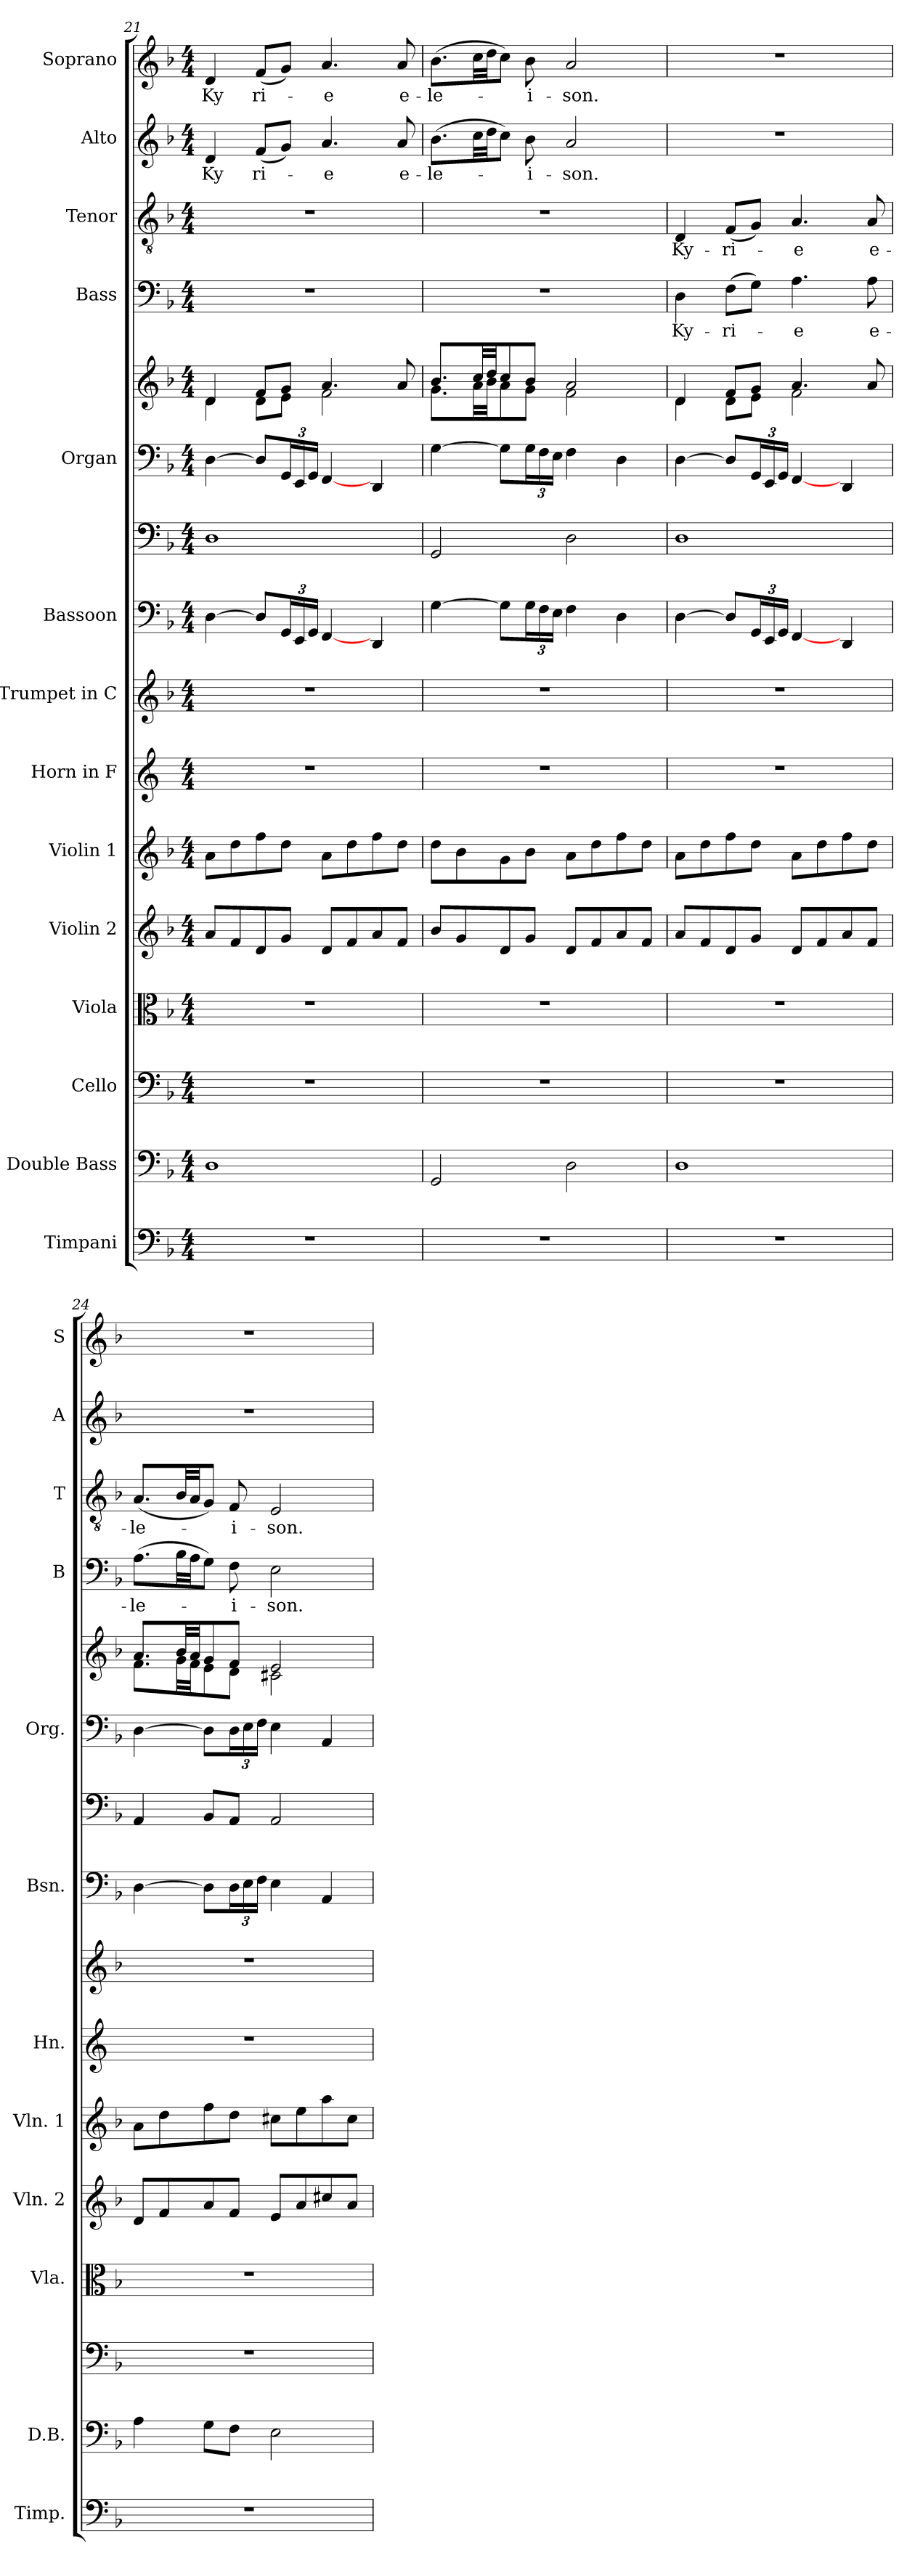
**kern	**kern	**kern	**kern	**kern	**kern	**kern	**kern	**kern	**kern	**kern	**kern	**kern	**text	**kern	**text	**kern	**text	**kern	**text
*part15	*part14	*part13	*part12	*part11	*part10	*part9	*part8	*part7	*part6	*part5	*part5	*part4	*part4	*part3	*part3	*part2	*part2	*part1	*part1
*staff16	*staff15	*staff14	*staff13	*staff12	*staff11	*staff10	*staff9	*staff8	*staff7	*staff6	*staff5	*staff4	*staff4	*staff3	*staff3	*staff2	*staff2	*staff1	*staff1
*I"Timpani	*I"Double Bass	*I"Cello	*I"Viola	*I"Violin 2	*I"Violin 1	*I"Horn in F	*I"Trumpet in C	*I"Bassoon	*	*I"Organ	*	*I"Bass	*	*I"Tenor	*	*I"Alto	*	*I"Soprano	*
*I'Timp.	*I'D.B.	*	*I'Vla.	*I'Vln. 2	*I'Vln. 1	*I'Hn.	*	*I'Bsn.	*	*I'Org.	*	*I'B	*	*I'T	*	*I'A	*	*I'S	*
*clefF4	*clefF4	*clefF4	*clefC3	*clefG2	*clefG2	*clefG2	*clefG2	*clefF4	*clefF4	*clefF4	*clefG2	*clefF4	*	*clefGv2	*	*clefG2	*	*clefG2	*
*	*ITrd7c12	*	*	*	*	*ITrd4c7	*	*	*	*	*	*	*	*	*	*	*	*	*
*k[b-]	*k[b-]	*k[b-]	*k[b-]	*k[b-]	*k[b-]	*k[b-]	*k[b-]	*k[b-]	*k[b-]	*k[b-]	*k[b-]	*k[b-]	*	*k[b-]	*	*k[b-]	*	*k[b-]	*
*F:	*F:	*F:	*F:	*F:	*F:	*F:	*F:	*F:	*F:	*F:	*F:	*F:	*	*F:	*	*F:	*	*F:	*
*M4/4	*M4/4	*M4/4	*M4/4	*M4/4	*M4/4	*M4/4	*M4/4	*M4/4	*M4/4	*M4/4	*M4/4	*M4/4	*	*M4/4	*	*M4/4	*	*M4/4	*
=21	=21	=21	=21	=21	=21	=21	=21	=21	=21	=21	=21	=21	=21	=21	=21	=21	=21	=21	=21
*	*	*	*	*	*	*	*	*	*	*	*^	*	*	*	*	*	*	*	*
!	!	!	!	!	!	!	!	!	!	!	!	!	!	!	!	!	!	!LO:LY:b	!	!LO:LY:b
1r	1DD	1r	1r	8a/L	8a\L	1r	1r	[4D\	1D	[4D\	4d/	4d\	1r	.	1r	.	4d/	Ky	4d/	Ky
.	.	.	.	8f/	8dd\	.	.	.	.	.	.	.	.	.	.	.	.	.	.	.
!	!	!	!	!	!	!	!	!	!	!	!	!	!	!	!	!	!	!LO:LY:b	!	!LO:LY:b
.	.	.	.	8d/	8ff\	.	.	8D/L]	.	8D/L]	8f/L	8d\L	.	.	.	.	(<8f/L	ri-	(<8f/L	ri-
.	.	.	.	8g/J	8dd\J	.	.	24GG/L	.	24GG/L	8g/J	8e\J	.	.	.	.	8g/J)	.	8g/J)	.
.	.	.	.	.	.	.	.	24EE/	.	24EE/	.	.	.	.	.	.	.	.	.	.
.	.	.	.	.	.	.	.	24GG/JJ	.	24GG/JJ	.	.	.	.	.	.	.	.	.	.
!	!	!	!	!	!	!	!	!	!	!	!	!	!	!	!	!	!	!LO:LY:b	!	!LO:LY:b
.	.	.	.	8d/L	8a\L	.	.	[4FF/	.	[4FF/	4.a/	2f\	.	.	.	.	4.a/	-e	4.a/	-e
.	.	.	.	8f/	8dd\	.	.	.	.	.	.	.	.	.	.	.	.	.	.	.
.	.	.	.	8a/	8ff\	.	.	4DD/	.	4DD/	.	.	.	.	.	.	.	.	.	.
!	!	!	!	!	!	!	!	!	!	!	!	!	!	!	!	!	!	!LO:LY:b	!	!LO:LY:b
.	.	.	.	8f/J	8dd\J	.	.	.	.	.	8a/	.	.	.	.	.	8a/	e-	8a/	e-
=22	=22	=22	=22	=22	=22	=22	=22	=22	=22	=22	=22	=22	=22	=22	=22	=22	=22	=22	=22	=22
!	!	!	!	!	!	!	!	!	!	!	!	!	!	!	!	!	!	!LO:LY:b	!	!LO:LY:b
1r	2GGG/	1r	1r	8b-/L	8dd\L	1r	1r	[4G\	2GG/	[4G\	8.b-/L	8.g\L	1r	.	1r	.	(>8.b-\L	-le-	(>8.b-\L	-le-
.	.	.	.	8g/	8b-\	.	.	.	.	.	.	.	.	.	.	.	.	.	.	.
.	.	.	.	.	.	.	.	.	.	.	32cc/LL	32a\LL	.	.	.	.	32cc\LL	.	32cc\LL	.
.	.	.	.	.	.	.	.	.	.	.	32dd/JJ	32b-\JJ	.	.	.	.	32dd\JJ	.	32dd\JJ	.
.	.	.	.	8d/	8g\	.	.	8G\L]	.	8G\L]	8cc/	8a\	.	.	.	.	8cc\J)	.	8cc\J)	.
!	!	!	!	!	!	!	!	!	!	!	!	!	!	!	!	!	!	!LO:LY:b	!	!LO:LY:b
.	.	.	.	8g/J	8b-\J	.	.	24G\L	.	24G\L	8b-/J	8g\J	.	.	.	.	8b-\	-i-	8b-\	-i-
.	.	.	.	.	.	.	.	24F\	.	24F\	.	.	.	.	.	.	.	.	.	.
.	.	.	.	.	.	.	.	24E\JJ	.	24E\JJ	.	.	.	.	.	.	.	.	.	.
!	!	!	!	!	!	!	!	!	!	!	!	!	!	!	!	!	!	!LO:LY:b	!	!LO:LY:b
.	2DD\	.	.	8d/L	8a\L	.	.	4F\	2D\	4F\	2a/	2f\	.	.	.	.	2a/	-son.	2a/	-son.
.	.	.	.	8f/	8dd\	.	.	.	.	.	.	.	.	.	.	.	.	.	.	.
.	.	.	.	8a/	8ff\	.	.	4D\	.	4D\	.	.	.	.	.	.	.	.	.	.
.	.	.	.	8f/J	8dd\J	.	.	.	.	.	.	.	.	.	.	.	.	.	.	.
=23	=23	=23	=23	=23	=23	=23	=23	=23	=23	=23	=23	=23	=23	=23	=23	=23	=23	=23	=23	=23
!	!	!	!	!	!	!	!	!	!	!	!	!	!	!LO:LY:b	!	!LO:LY:b	!	!	!	!
1r	1DD	1r	1r	8a/L	8a\L	1r	1r	[4D\	1D	[4D\	4d/	4d\	4D\	Ky-	4D/	Ky-	1r	.	1r	.
.	.	.	.	8f/	8dd\	.	.	.	.	.	.	.	.	.	.	.	.	.	.	.
!	!	!	!	!	!	!	!	!	!	!	!	!	!	!LO:LY:b	!	!LO:LY:b	!	!	!	!
.	.	.	.	8d/	8ff\	.	.	8D/L]	.	8D/L]	8f/L	8d\L	(>8F\L	-ri-	(<8F/L	-ri-	.	.	.	.
.	.	.	.	8g/J	8dd\J	.	.	24GG/L	.	24GG/L	8g/J	8e\J	8G\J)	.	8G/J)	.	.	.	.	.
.	.	.	.	.	.	.	.	24EE/	.	24EE/	.	.	.	.	.	.	.	.	.	.
.	.	.	.	.	.	.	.	24GG/JJ	.	24GG/JJ	.	.	.	.	.	.	.	.	.	.
!	!	!	!	!	!	!	!	!	!	!	!	!	!	!LO:LY:b	!	!LO:LY:b	!	!	!	!
.	.	.	.	8d/L	8a\L	.	.	[4FF/	.	[4FF/	4.a/	2f\	4.A\	-e	4.A/	-e	.	.	.	.
.	.	.	.	8f/	8dd\	.	.	.	.	.	.	.	.	.	.	.	.	.	.	.
.	.	.	.	8a/	8ff\	.	.	4DD/	.	4DD/	.	.	.	.	.	.	.	.	.	.
!	!	!	!	!	!	!	!	!	!	!	!	!	!	!LO:LY:b	!	!LO:LY:b	!	!	!	!
.	.	.	.	8f/J	8dd\J	.	.	.	.	.	8a/	.	8A\	e-	8A/	e-	.	.	.	.
!!LO:PB:g=z
=24	=24	=24	=24	=24	=24	=24	=24	=24	=24	=24	=24	=24	=24	=24	=24	=24	=24	=24	=24	=24
!	!	!	!	!	!	!	!	!	!	!	!	!	!	!LO:LY:b	!	!LO:LY:b	!	!	!	!
1r	4AA\	1r	1r	8d/L	8a\L	1r	1r	[4D\	4AA/	[4D\	8.a/L	8.f\L	(>8.A\L	-le-	(<8.A/L	-le-	1r	.	1r	.
.	.	.	.	8f/	8dd\	.	.	.	.	.	.	.	.	.	.	.	.	.	.	.
.	.	.	.	.	.	.	.	.	.	.	32b-/LL	32g\LL	32B-\LL	.	32B-/LL	.	.	.	.	.
.	.	.	.	.	.	.	.	.	.	.	32a/JJ	32f\JJ	32A\JJ	.	32A/JJ	.	.	.	.	.
.	8GG\L	.	.	8a/	8ff\	.	.	8D\L]	8BB-/L	8D\L]	8g/	8e\	8G\J)	.	8G/J)	.	.	.	.	.
!	!	!	!	!	!	!	!	!	!	!	!	!	!	!LO:LY:b	!	!LO:LY:b	!	!	!	!
.	8FF\J	.	.	8f/J	8dd\J	.	.	24D\L	8AA/J	24D\L	8f/J	8d\J	8F\	-i-	8F/	-i-	.	.	.	.
.	.	.	.	.	.	.	.	24E\	.	24E\	.	.	.	.	.	.	.	.	.	.
.	.	.	.	.	.	.	.	24F\JJ	.	24F\JJ	.	.	.	.	.	.	.	.	.	.
!	!	!	!	!	!	!	!	!	!	!	!	!	!	!LO:LY:b	!	!LO:LY:b	!	!	!	!
.	2EE\	.	.	8e/L	8cc#X\L	.	.	4E\	2AA/	4E\	2e/	2c#X\	2E\	-son.	2E/	-son.	.	.	.	.
.	.	.	.	8a/	8ee\	.	.	.	.	.	.	.	.	.	.	.	.	.	.	.
.	.	.	.	8cc#X/	8aa\	.	.	4AA/	.	4AA/	.	.	.	.	.	.	.	.	.	.
.	.	.	.	8a/J	8cc#\J	.	.	.	.	.	.	.	.	.	.	.	.	.	.	.
*	*	*	*	*	*	*	*	*	*	*	*v	*v	*	*	*	*	*	*	*	*
=	=	=	=	=	=	=	=	=	=	=	=	=	=	=	=	=	=	=	=
*-	*-	*-	*-	*-	*-	*-	*-	*-	*-	*-	*-	*-	*-	*-	*-	*-	*-	*-	*-
